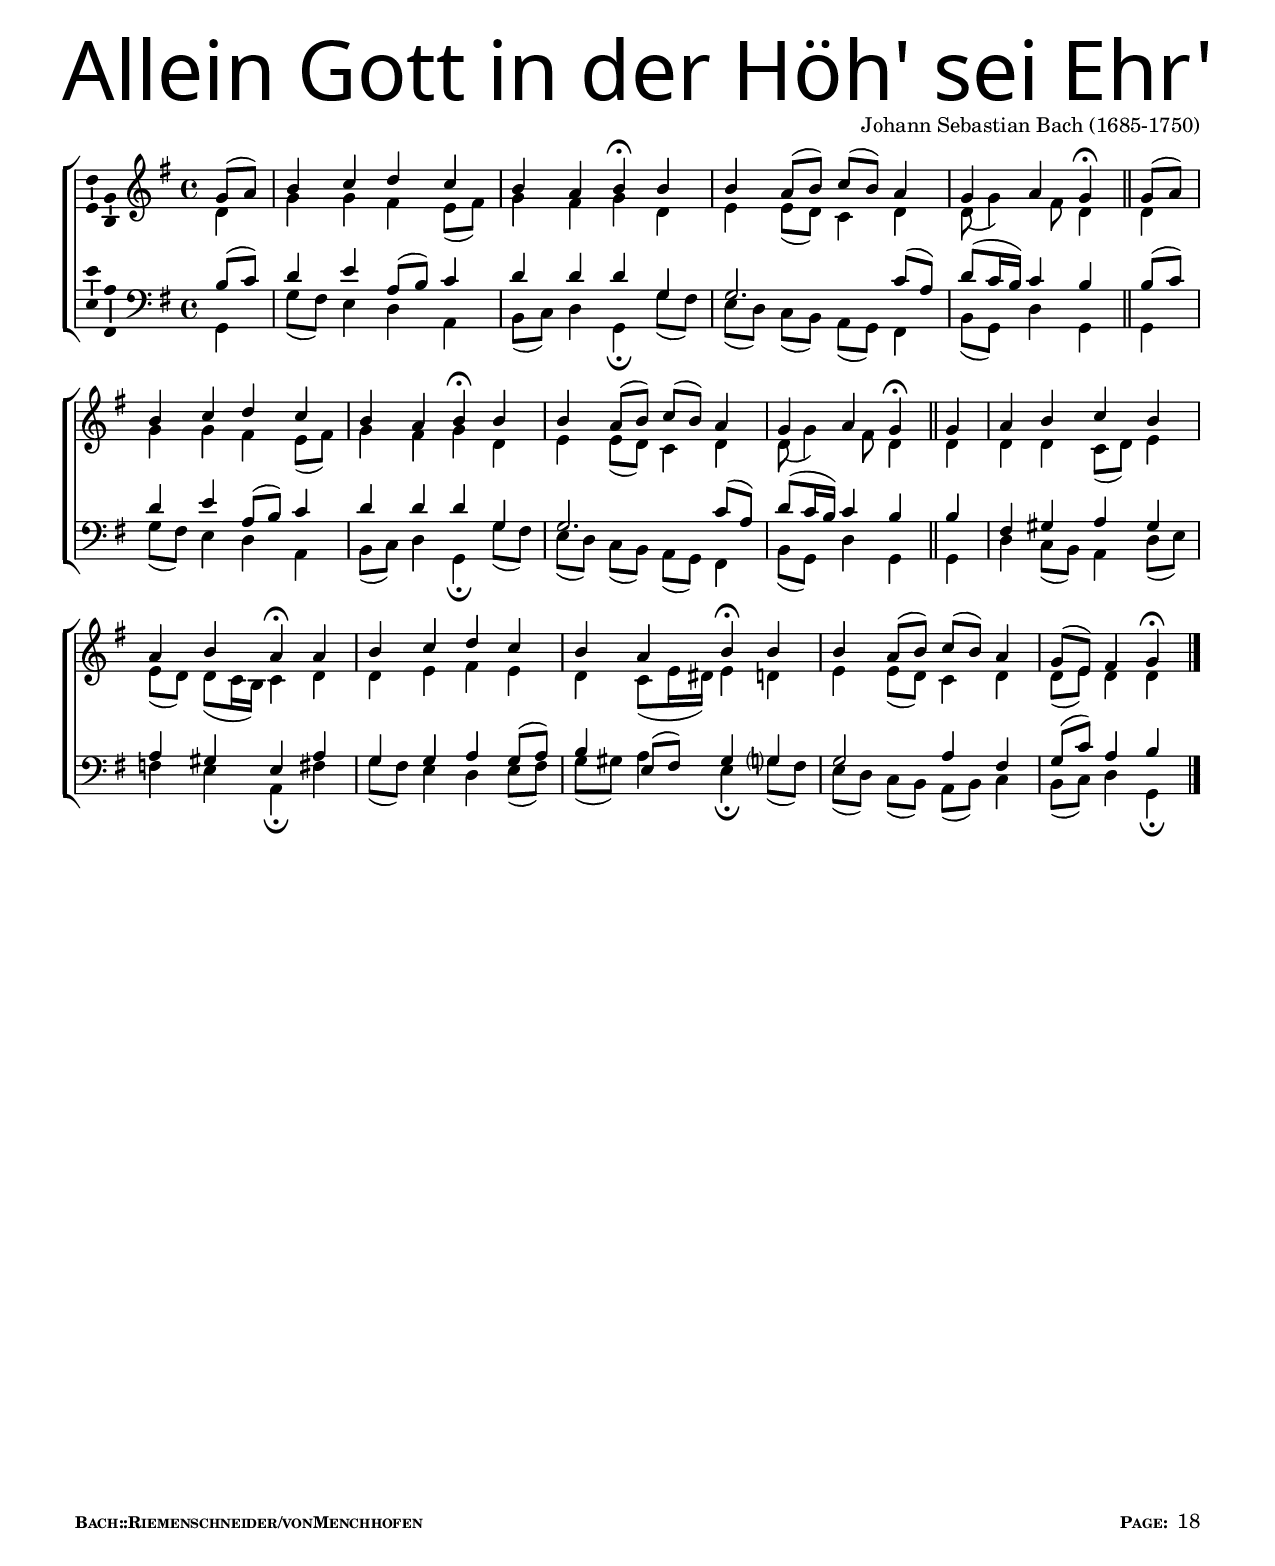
\version "2.19.28"

%%%%%%%%%%%%%%%%%%%%%%%%%%%%%%%%
% Template File cobbled together by Zack von Menchhofen 
%
% http://www.zacheryv.com
% http://www.choirmaster.ca
% http://www.choir.space
%
%
% Feel Free to Use
%
%%%%%%%%%%%%%%%%%%%%%%%%%%%%%%%%

\header {
  %title = "Title"
  %subtitle = "Subtitle"
  composer = "Johann Sebastian Bach (1685-1750)"
  title = \markup { \override #'(font-name . "KaiserzeitGotisch") \fontsize #8 { "Allein Gott in der Höh' sei Ehr'"}}
  %Make a Crown
  %title = \markup {   \override #'(font-name . "IntellectaCrowns") \fontsize #10 {
  %       Y
  %}}
  %Make a pretty border at the bottom
  %copyright = \markup {\override #'(font-name . "IntellectaHeraldics") \fontsize #13 {      "yyyyyy"    }}
  % Remove default LilyPond tagline
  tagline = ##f
}

%#(set! paper-alist (cons '("halfLegal" . (cons (* 8.5 in) (* 9 in))) paper-alist))
#(set-global-staff-size 18)

\paper {
  #(set-paper-size "letter")
  page-break = #ly:minimal-breaking
   #(include-special-characters)
  %between-system-space = 10\mm
  two-sided = true
  top-margin = .5\in
  bottom-margin = .5\in 
  %inner-margin = 1\in
  left-margin = .5\in
  right-margin = .5\in
  %outer-margin = 0.5\in
  %page-count = #2
  %between-system-space = 20\mm
  first-page-number = #18
  print-first-page-number =  ##t
  oddHeaderMarkup = \markup \fill-line { " "  }
  evenHeaderMarkup = \markup \fill-line { " "  }
  oddFooterMarkup = \markup { 
                        \fill-line {
                          \line {   \tiny \bold \smallCaps "Bach::Riemenschneider/vonMenchhofen "    }
                          \line { \tiny \bold \smallCaps "Page: "   \on-the-fly #print-page-number-check-first \fromproperty #'page:page-number-string } 
                        } 
                      }
  evenFooterMarkup = \markup { 
                        \fill-line {
                          \line { \tiny \bold \smallCaps "Bach::Riemenschneider/vonMenchhofen"  }
                          \line { \tiny \bold \smallCaps  "    Page: "   \on-the-fly #print-page-number-check-first \fromproperty #'page:page-number-string  } 
                        } 
                      }
  ragged-bottom = ##t                      
}

\layout {
  \context {
    \Score
    \remove "Bar_number_engraver"
  }
  \context {
    \Voice
    \consists "Melody_engraver"
    \override Stem #'neutral-direction = #'()
  }
}

global = {
  \key g \major
  \time 4/4
  \partial 4
}

soprano = \relative c'' {
  \global
  % Music follows here.
  g8( a) b4 c d c b a b\fermata b b a8( b) c[( b)] a4 g a g\fermata \bar "||"
  g8( a) b4 c d c b a b\fermata b b a8( b) c[( b)] a4 g a g\fermata \bar "||"
  g a b c b a b a\fermata a b c d c b a b\fermata b b a8( b) c[( b)] a4 g8( e) fis4  
  g\fermata \bar "|."
}

alto = \relative c' {
  \global
  % Music follows here.
  d4 g g fis e8( fis) g4 fis g d e e8( d) c4 d d8( g4) fis8 d4
  d4 g g fis e8( fis) g4 fis g d e e8( d) c4 d d8( g4) fis8 d4
  d d d c8( d) e4 e8[( d)] d( c16 b) c4 d d e fis e d c8( e16 dis) e4 d! 
  e e8( d) c4 d d8( e) d4 d 
}

tenor = \relative c' {
  \global
  % Music follows here.
  b8( c) d4 e a,8( b) c4 d d d g, g2. c8( a) d( c16 b) c4 b
  b8( c) d4 e a,8( b) c4 d d d g, g2. c8( a) d( c16 b) c4 b
  b fis gis a gis a gis e a g g a g8( a) b4 e,8( fis) gis4 g! g2 a4 fis g8( c) a4 b
}

bass = \relative c {
  \global
  % Music follows here.
  g4 g'8( fis) e4 d a b8( c) d4 g,\fermata g'8( fis) 
  e[( d)] c( b) a( g) fis4 b8( g) d'4 g,
  g4 g'8( fis) e4 d a b8( c) d4 g,\fermata g'8( fis) 
  e[( d)] c( b) a( g) fis4 b8( g) d'4 g,
  g d' c8( b) a4 d8( e) f!4 e a,\fermata fis' g8( fis) e4 d e8( fis) g8( gis) a4 
  e\fermata g?8( fis) e[( d)] c( b) a( b) c4 b8( c) d4 g,\fermata
}

verseOne = \lyricmode {
  \set stanza = "1."
  % Lyrics follow here.
  
}

verseTwo = \lyricmode {
  \set stanza = "2."
  % Lyrics follow here.
  
}

verseThree = \lyricmode {
  \set stanza = "3."
  % Lyrics follow here.
  
}

verseFour = \lyricmode {
  \set stanza = "4."
  % Lyrics follow here.
  
}

figBass = \figuremode {
  \global
  % Figures follow here.
  %<5 3>1
}

choirPart = \new ChoirStaff <<
  \new Staff \with {
    %instrumentName = \markup \center-column { "S." "A." }
  } <<
    \new Voice = "soprano" \with {
      \consists "Ambitus_engraver"
    } { \voiceOne \soprano }
    \new Voice = "alto" \with {
      \consists "Ambitus_engraver"
      \override Ambitus #'X-offset = #2.0
    } { \voiceTwo \alto }
  >>
  \new Lyrics \with {
    \override VerticalAxisGroup #'staff-affinity = #CENTER
  } \lyricsto "soprano" \verseOne
  \new Lyrics \with {
    \override VerticalAxisGroup #'staff-affinity = #CENTER
  } \lyricsto "soprano" \verseTwo
  \new Lyrics \with {
    \override VerticalAxisGroup #'staff-affinity = #CENTER
  } \lyricsto "soprano" \verseThree
  \new Lyrics \with {
    \override VerticalAxisGroup #'staff-affinity = #CENTER
  } \lyricsto "soprano" \verseFour
  \new Staff \with {
    %instrumentName = \markup \center-column { "T." "B." }
  } <<
    \clef bass
    \new Voice = "tenor" \with {
      \consists "Ambitus_engraver"
    } { \voiceOne \tenor }
    \new Voice = "bass" \with {
      \consists "Ambitus_engraver"
      \override Ambitus #'X-offset = #2.0
    } { \voiceTwo \bass }
  >>
>>

bassFiguresPart = \new FiguredBass \figBass

\score {
  <<
    \choirPart
    \bassFiguresPart
  >>
  \layout {
    indent = 0
  }
}

%%%%%%%%%%% USE THIS SECTION FOR TWO COLUMN TEXT BELOW MUSIC
%
%#(define-markup-command (columns layout props args) (markup-list?)
%   (let ((line-width (/ (chain-assoc-get 'line-width props
%                         (ly:output-def-lookup layout 'line-width))
%                        (max (length args) 1))))
%     (interpret-markup layout props
%       (make-line-markup (map (lambda (line)
%                                (markup #:pad-to-box `(0 . ,line-width) '(0 . 0)
%                                  #:override `(line-width . ,line-width)
%                                  line))
%                               args)))))
%
%\markup {
%  \fill-line { 
%     \line { 
%       \override #'(font-name . "IntellectaHeraldics") \fontsize #20 {
%         b
%       }
%     }
%  }
%}

%\markup \abs-fontsize #12 {\null}
%\markup \abs-fontsize #17 {{\concat {\smallCaps "Ein Feste Burg ist Unser Gott "}}}
%\markup \abs-fontsize #17 {{\concat {
% \italic {"(A Mighty Fortress is our God)"}}}}
%\markup \abs-fontsize #12 {\null}
%\markup \abs-fontsize #12 {\null}
%\markup \abs-fontsize #12 {\null}
%\markup 
%  \abs-fontsize #11  {
%    \wordwrap  { \justify {
%      In his book, \italic {Bach: Music in the Castle of Heaven,} Sir John Eliot Gardner shares a story of the Bach family.  Bach's whole family were musicians.  They would often get together for huge family affairs-Dinners and Picnics.  Apparently, the Bach family loved to sing "bawldy" drinking songs.  But being a good and faithful Lutheran family, they would often also sing hymns together. So I had to include the most famous of all the German hymns!}
%      }
%    }	   
%\markup \abs-fontsize #12 {\null}
%\markup \abs-fontsize #12 {\null}
%\markup \abs-fontsize #12 {\null}
%\markup \abs-fontsize #12 \fill-line {\smallCaps { "- Translation -"} }
%\markup \abs-fontsize #12 {\null}
%\markup { \columns {
%  \column { 
%    \override #'(font-name . "PlakatFraktur") {
%    \wordwrap  { \justify {
%        "Ein' feste Burg ist unser Gott, Ein' gute Wehr und" 
%        "waffen, Er hilft uns frei aus aller Not, Die uns jetzt" 
%        "hat betroffen. Der alt' böse Feind, Mit ernst er's "
%        "jetzt meint, Groß Macht und viel List Sein' grausam" 
%        "Rüftung ist, Auf Erb' ist nicht Sein's Gleichen." 
%    }}  
%    }
%  }
%  \column \abs-fontsize #10 { 
%    \wordwrap  { \justify {
%      "A mighty fortress is our God, A bulwark "
%      "never failing, He helps us free from " 
%      "every need that affects us. The old evil" 
%      "enemy, thinks he's now a great power and" 
%      "much cunning - His cruelty has is not "
%      "an equal."
%    }}
%  }
%}
%}
%\markup \abs-fontsize #12 {\null}
%\markup \abs-fontsize #12 {\null}
%\markup \abs-fontsize #12 {\null}
%\markup { \columns {
%  \column { 
%    \override #'(font-name . "PlakatFraktur")  {
%    \wordwrap  { \justify {
%        "Mit uns'rer Macht ist nichts gethan, Wir find gar" 
%        "bald verloren, Es streit' für uns der rechte Mann,"
%        "Den Gott hat selbst erforen. Fragst du, wer der" 
%        "ist? Er heißt Jesus Christ, Der Herr Zebaoth,"
%        "Und ist fein ander' Gott, Das feld"
%        "muß Er behalten." 
%    }}  
%    }
%  }
%  \column \abs-fontsize #10 { 
%    \wordwrap  { \justify {
%      "With our power nothing is done, we find we are"
%      "lost. For us the right man is on our side,"
%      "whom God Himself has given. Ask you who is"
%      "He? His name is Jesus Christ, the Lord of"
%      "Hosts, and He must win the battle."
%    }}
%  }
%}
%}
